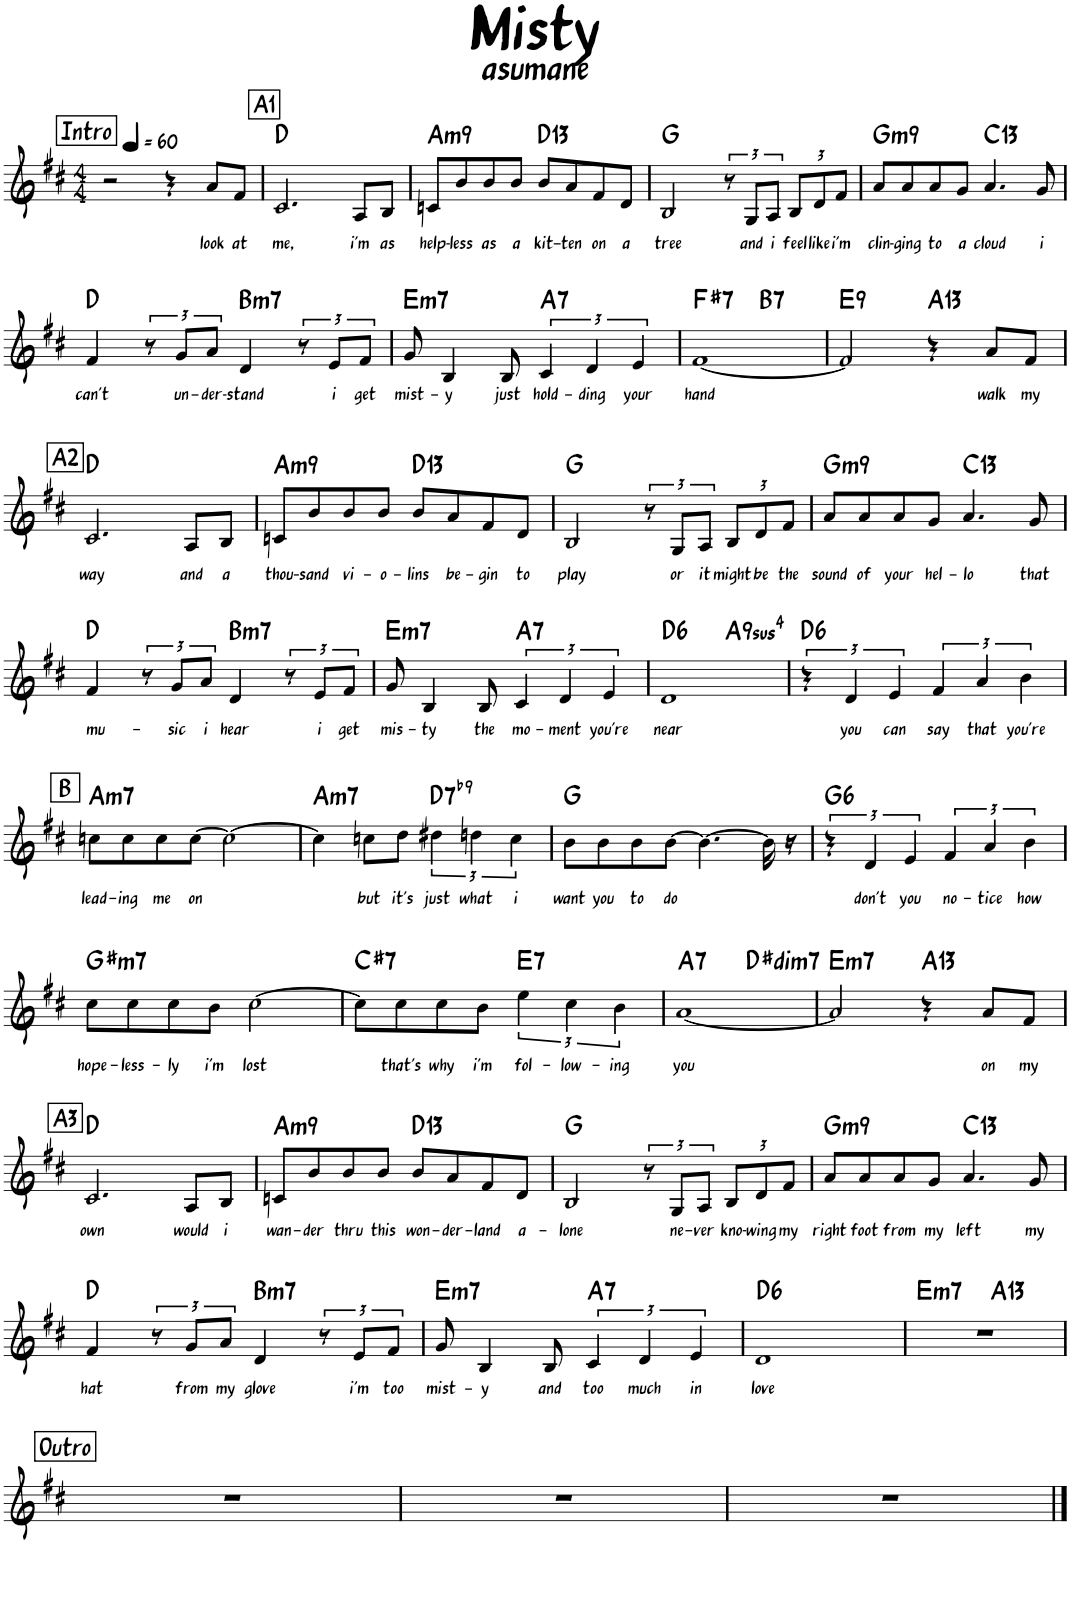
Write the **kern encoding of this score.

**kern	**kern	**harte	**kern	**text	**harte	**kern	**text	**harte
*part4	*part3	*part3	*part2	*part2	*part2	*part1	*part1	*part1
*staff4	*staff3	*	*staff2	*staff2	*	*staff1	*staff1	*
*I"Electric Bass	*I"Electric Bass	*	*I"Piano	*	*	*I"Bb Trumpet	*	*
*I'El. B.	*I'El. B.	*	*I'Pno.	*	*	*I'Bb Tpt.	*	*
*stria4	*stria5	*	*stria5	*	*	*	*	*
*	*clefF4	*	*clefG2	*	*	*clefG2	*	*
*Trd7c12	*Trd7c12	*	*	*	*	*Trd1c2	*	*
*k[]	*k[]	*	*k[]	*	*	*k[f#c#]	*	*
*M4/4	*M4/4	*	*M4/4	*	*	*M4/4	*	*
*MM60	*MM60	*	*MM60	*	*	*MM60	*	*
!!LO:REH:place=s1:a:B:rj:fs=14:t=Intro
=1	=1	=1	=1	=1	=1	=1	=1	=1
2D	2D	.	2r	.	.	2r	.	.
2GG	2GG	.	4r	.	.	4r	.	.
!	!	!	!	!	!	!	!LO:LY:b	!
.	.	.	8g/L	look	.	8a/L	look	.
!	!	!	!	!	!	!	!LO:LY:b	!
.	.	.	8e/J	at	.	8f#/J	at	.
!!LO:REH:place=s1:a:B:rj:fs=14:t=A1
=2	=2	=2	=2	=2	=2	=2	=2	=2
!	!	!	!	!	!	!	!LO:LY:b	!
2C	2C	C:maj	2.B	me,	C:maj	2.c#/	me,	D:maj
2GG	2GG	.	.	.	.	.	.	.
!	!	!	!	!	!	!	!LO:LY:b	!
.	.	.	8G/L	i'm	.	8A/L	i'm	.
!	!	!	!	!	!	!	!LO:LY:b	!
.	.	.	8A/J	as	.	8B/J	as	.
=3	=3	=3	=3	=3	=3	=3	=3	=3
!	!	!LO:H:kt=m9	!	!	!LO:H:kt=m9	!	!LO:LY:b	!LO:H:kt=m9
2GG	2GG	G:min9	8B-X/L	help-	G:min9	8cn/L	help-	A:min9
!	!	!	!	!	!	!	!LO:LY:b	!
.	.	.	8a/J	-less	.	8b/	-less	.
!	!	!	!	!	!	!	!LO:LY:b	!
.	.	.	8a/L	as	.	8b/	as	.
!	!	!	!	!	!	!	!LO:LY:b	!
.	.	.	8a/J	a	.	8b/J	a	.
!	!	!LO:H:kt=13	!	!	!LO:H:kt=13	!	!LO:LY:b	!LO:H:kt=13
2C	2C	C:9(11,13)	8a/L	kit-	C:9(11,13)	8b/L	kit-	D:9(11,13)
!	!	!	!	!	!	!	!LO:LY:b	!
.	.	.	8g/J	-ten	.	8a/	-ten	.
!	!	!	!	!	!	!	!LO:LY:b	!
.	.	.	8e/L	on	.	8f#/	on	.
!	!	!	!	!	!	!	!LO:LY:b	!
.	.	.	8c/J	a	.	8d/J	a	.
=4	=4	=4	=4	=4	=4	=4	=4	=4
!	!	!	!	!	!	!	!LO:LY:b	!
2FF	2FF	F:maj	2A	tree	F:maj	2B/	tree	G:maj
*	*	*	*Xbrackettup	*	*	*	*	*
2C	2C	.	12r	.	.	12r	.	.
!	!	!	!	!	!	!	!LO:LY:b	!
.	.	.	12F/L	and	.	12G/L	and	.
!	!	!	!	!	!	!	!LO:LY:b	!
.	.	.	12G/J	i	.	12A/J	i	.
*	*	*	*	*	*	*Xbrackettup	*	*
!	!	!	!	!	!	!	!LO:LY:b	!
.	.	.	12A/L	feel	.	12B/L	feel	.
!	!	!	!	!	!	!	!LO:LY:b	!
.	.	.	12c/	like	.	12d/	like	.
!	!	!	!	!	!	!	!LO:LY:b	!
.	.	.	12e/J	i'm	.	12f#/J	i'm	.
=5	=5	=5	=5	=5	=5	=5	=5	=5
!	!	!LO:H:kt=m9	!	!	!LO:H:kt=m9	!	!LO:LY:b	!LO:H:kt=m9
2FF	2FF	F:min9	8g/L	clin-	F:min9	8a/L	clin-	G:min9
!	!	!	!	!	!	!	!LO:LY:b	!
.	.	.	8g/J	-ging	.	8a/	-ging	.
!	!	!	!	!	!	!	!LO:LY:b	!
.	.	.	8g/L	to	.	8a/	to	.
!	!	!	!	!	!	!	!LO:LY:b	!
.	.	.	8f/J	a	.	8g/J	a	.
!	!	!LO:H:kt=13	!	!	!LO:H:kt=13	!	!LO:LY:b	!LO:H:kt=13
2BB-X	2BB-X	Bb:9(11,13)	4.g	cloud	Bb:9(11,13)	4.a/	cloud	C:9(11,13)
!	!	!	!	!	!	!	!LO:LY:b	!
.	.	.	8f	i	.	8g/	i	.
!!LO:LB:g=z
=6	=6	=6	=6	=6	=6	=6	=6	=6
!	!	!	!	!	!	!	!LO:LY:b	!
2C	2C	C:maj	4e	can't	C:maj	4f#/	can't	D:maj
*	*	*	*	*	*	*brackettup	*	*
.	.	.	12r	.	.	12r	.	.
!	!	!	!	!	!	!	!LO:LY:b	!
.	.	.	12f/L	un-	.	12g/L	un-	.
!	!	!	!	!	!	!	!LO:LY:b	!
.	.	.	12g/J	-der-	.	12a/J	-der-	.
!	!	!LO:H:kt=m7	!	!	!LO:H:kt=m7	!	!LO:LY:b	!LO:H:kt=m7
2AA	2AA	A:min7	4c	-stand	A:min7	4d/	-stand	B:min7
.	.	.	12r	.	.	12r	.	.
!	!	!	!	!	!	!	!LO:LY:b	!
.	.	.	12d/L	i	.	12e/L	i	.
!	!	!	!	!	!	!	!LO:LY:b	!
.	.	.	12e/J	get	.	12f#/J	get	.
=7	=7	=7	=7	=7	=7	=7	=7	=7
!	!	!LO:H:kt=m7	!	!	!LO:H:kt=m7	!	!LO:LY:b	!LO:H:kt=m7
2D	2D	D:min7	8f	mist-	D:min7	8g/	mist-	E:min7
!	!	!	!	!	!	!	!LO:LY:b	!
.	.	.	4A	-y	.	4B/	-y	.
!	!	!	!	!	!	!	!LO:LY:b	!
.	.	.	8A	just	.	8B/	just	.
!	!	!LO:H:kt=7	!	!	!LO:H:kt=7	!	!LO:LY:b	!LO:H:kt=7
2GG	2GG	G:7	6B	hold-	G:7	6c#/	hold-	A:7
!	!	!	!	!	!	!	!LO:LY:b	!
.	.	.	6c	-ding	.	6d/	-ding	.
!	!	!	!	!	!	!	!LO:LY:b	!
.	.	.	6d	your	.	6e/	your	.
=8	=8	=8	=8	=8	=8	=8	=8	=8
!	!	!LO:H:kt=7	!	!	!LO:H:kt=7	!	!LO:LY:b	!LO:H:kt=7
*	*	*	*^	*	*	*^	*	*
2EE	2EE	E:7	[1e	2ryy	hand	E:7	[1f#	2ryy	hand	F#:7
!	!	!LO:H:kt=7	!	!	!	!LO:H:kt=7	!	!	!	!LO:H:kt=7
2AA	2AA	A:7	.	2ryy	.	A:7	.	2ryy	.	B:7
=9	=9	=9	=9	=9	=9	=9	=9	=9	=9	=9
!	!	!LO:H:kt=9	!	!	!	!LO:H:kt=9	!	!	!	!LO:H:kt=9
*	*	*	*v	*v	*	*	*	*	*	*
*	*	*	*	*	*	*v	*v	*	*
2D	2D	D:9	2e]	.	D:9	2f#/]	.	E:9
!	!	!LO:H:kt=13	!	!	!LO:H:kt=13	!	!	!LO:H:kt=13
2GG	2GG	G:9(11,13)	4r	.	G:9(11,13)	4r	.	A:9(11,13)
!	!	!	!	!	!	!	!LO:LY:b	!
.	.	.	8g/L	walk	.	8a/L	walk	.
!	!	!	!	!	!	!	!LO:LY:b	!
.	.	.	8e/J	my	.	8f#/J	my	.
!!LO:LB:g=z
!!LO:REH:place=s1:a:B:rj:fs=14:t=A2
=10	=10	=10	=10	=10	=10	=10	=10	=10
!	!	!	!	!	!	!	!LO:LY:b	!
2C	2C	C:maj	2.B	way	C:maj	2.c#/	way	D:maj
2GG	2GG	.	.	.	.	.	.	.
!	!	!	!	!	!	!	!LO:LY:b	!
.	.	.	8G/L	and	.	8A/L	and	.
!	!	!	!	!	!	!	!LO:LY:b	!
.	.	.	8A/J	a	.	8B/J	a	.
=11	=11	=11	=11	=11	=11	=11	=11	=11
!	!	!LO:H:kt=m9	!	!	!LO:H:kt=m9	!	!LO:LY:b	!LO:H:kt=m9
2GG	2GG	G:min9	8B-X/L	thou-	G:min9	8cn/L	thou-	A:min9
!	!	!	!	!	!	!	!LO:LY:b	!
.	.	.	8a/J	-sand	.	8b/	-sand	.
!	!	!	!	!	!	!	!LO:LY:b	!
.	.	.	8a/L	vi-	.	8b/	vi-	.
!	!	!	!	!	!	!	!LO:LY:b	!
.	.	.	8a/J	-o-	.	8b/J	-o-	.
!	!	!LO:H:kt=13	!	!	!LO:H:kt=13	!	!LO:LY:b	!LO:H:kt=13
2C	2C	C:9(11,13)	8a/L	-lins	C:9(11,13)	8b/L	-lins	D:9(11,13)
!	!	!	!	!	!	!	!LO:LY:b	!
.	.	.	8g/J	be-	.	8a/	be-	.
!	!	!	!	!	!	!	!LO:LY:b	!
.	.	.	8e/L	-gin	.	8f#/	-gin	.
!	!	!	!	!	!	!	!LO:LY:b	!
.	.	.	8c/J	to	.	8d/J	to	.
=12	=12	=12	=12	=12	=12	=12	=12	=12
!	!	!	!	!	!	!	!LO:LY:b	!
2FF	2FF	F:maj	2A	play	F:maj	2B/	play	G:maj
2C	2C	.	12r	.	.	12r	.	.
!	!	!	!	!	!	!	!LO:LY:b	!
.	.	.	12F/L	or	.	12G/L	or	.
!	!	!	!	!	!	!	!LO:LY:b	!
.	.	.	12G/J	it	.	12A/J	it	.
*	*	*	*	*	*	*Xbrackettup	*	*
!	!	!	!	!	!	!	!LO:LY:b	!
.	.	.	12A/L	might	.	12B/L	might	.
!	!	!	!	!	!	!	!LO:LY:b	!
.	.	.	12c/	be	.	12d/	be	.
!	!	!	!	!	!	!	!LO:LY:b	!
.	.	.	12e/J	the	.	12f#/J	the	.
=13	=13	=13	=13	=13	=13	=13	=13	=13
!	!	!LO:H:kt=m9	!	!	!LO:H:kt=m9	!	!LO:LY:b	!LO:H:kt=m9
2FF	2FF	F:min9	8g/L	sound	F:min9	8a/L	sound	G:min9
!	!	!	!	!	!	!	!LO:LY:b	!
.	.	.	8g/J	of	.	8a/	of	.
!	!	!	!	!	!	!	!LO:LY:b	!
.	.	.	8g/L	your	.	8a/	your	.
!	!	!	!	!	!	!	!LO:LY:b	!
.	.	.	8f/J	hel-	.	8g/J	hel-	.
!	!	!LO:H:kt=13	!	!	!LO:H:kt=13	!	!LO:LY:b	!LO:H:kt=13
2BB-X	2BB-X	Bb:9(11,13)	4.g	-lo	Bb:9(11,13)	4.a/	-lo	C:9(11,13)
!	!	!	!	!	!	!	!LO:LY:b	!
.	.	.	8f	that	.	8g/	that	.
!!LO:LB:g=z
=14	=14	=14	=14	=14	=14	=14	=14	=14
!	!	!	!	!	!	!	!LO:LY:b	!
2C	2C	C:maj	4e	mu-	C:maj	4f#/	mu-	D:maj
*	*	*	*	*	*	*brackettup	*	*
.	.	.	12r	.	.	12r	.	.
!	!	!	!	!	!	!	!LO:LY:b	!
.	.	.	12f/L	-sic	.	12g/L	-sic	.
!	!	!	!	!	!	!	!LO:LY:b	!
.	.	.	12g/J	i	.	12a/J	i	.
!	!	!LO:H:kt=m7	!	!	!LO:H:kt=m7	!	!LO:LY:b	!LO:H:kt=m7
2AA	2AA	A:min7	4c	hear	A:min7	4d/	hear	B:min7
.	.	.	12r	.	.	12r	.	.
!	!	!	!	!	!	!	!LO:LY:b	!
.	.	.	12d/L	i	.	12e/L	i	.
!	!	!	!	!	!	!	!LO:LY:b	!
.	.	.	12e/J	get	.	12f#/J	get	.
=15	=15	=15	=15	=15	=15	=15	=15	=15
!	!	!LO:H:kt=m7	!	!	!LO:H:kt=m7	!	!LO:LY:b	!LO:H:kt=m7
2D	2D	D:min7	8f	mis-	D:min7	8g/	mis-	E:min7
!	!	!	!	!	!	!	!LO:LY:b	!
.	.	.	4A	-ty	.	4B/	-ty	.
!	!	!	!	!	!	!	!LO:LY:b	!
.	.	.	8A	the	.	8B/	the	.
!	!	!LO:H:kt=7	!	!	!LO:H:kt=7	!	!LO:LY:b	!LO:H:kt=7
2GG	2GG	G:7	6B	mo-	G:7	6c#/	mo-	A:7
!	!	!	!	!	!	!	!LO:LY:b	!
.	.	.	6c	-ment	.	6d/	-ment	.
!	!	!	!	!	!	!	!LO:LY:b	!
.	.	.	6d	you're	.	6e/	you're	.
=16	=16	=16	=16	=16	=16	=16	=16	=16
!	!	!LO:H:kt=6	!	!	!LO:H:kt=6	!	!LO:LY:b	!LO:H:kt=6
*	*	*	*^	*	*	*^	*	*
2C	2C	C:maj6	1c	2ryy	near	C:maj6	1d	2ryy	near	D:maj6
!	!	!LO:H:kt=94	!	!	!	!LO:H:kt=94	!	!	!	!LO:H:kt=94
2GG	2GG	G:sus4(7,9)	.	2ryy	.	G:sus4(7,9)	.	2ryy	.	A:sus4(7,9)
=17	=17	=17	=17	=17	=17	=17	=17	=17	=17	=17
!	!	!LO:H:kt=6	!	!	!	!LO:H:kt=6	!	!	!	!LO:H:kt=6
*	*	*	*v	*v	*	*	*	*	*	*
*	*	*	*	*	*	*v	*v	*	*
2C	2C	C:maj6	6r	.	C:maj6	6r	.	D:maj6
!	!	!	!	!	!	!	!LO:LY:b	!
.	.	.	6c	you	.	6d/	you	.
!	!	!	!	!	!	!	!LO:LY:b	!
.	.	.	6d	can	.	6e/	can	.
!	!	!	!	!	!	!	!LO:LY:b	!
2GG	2GG	.	6e	say	.	6f#/	say	.
!	!	!	!	!	!	!	!LO:LY:b	!
.	.	.	6g	that	.	6a/	that	.
!	!	!	!	!	!	!	!LO:LY:b	!
.	.	.	6a	you're	.	6b\	you're	.
!!LO:LB:g=z
!!LO:REH:place=s1:a:B:rj:fs=14:t=B
=18	=18	=18	=18	=18	=18	=18	=18	=18
!	!	!LO:H:kt=m7	!	!	!LO:H:kt=m7	!	!LO:LY:b	!LO:H:kt=m7
4GG	4GG	G:min7	8b-X\L	lead-	G:min7	8ccn\L	lead-	A:min7
!	!	!	!	!	!	!	!LO:LY:b	!
.	.	.	8b-\J	-ing	.	8cc\	-ing	.
!	!	!	!	!	!	!	!LO:LY:b	!
4GG	4GG	.	8b-\L	me	.	8cc\	me	.
!	!	!	!	!	!	!	!LO:LY:b	!
.	.	.	[8b-\J	on	.	[8cc\J	on	.
4D	4D	.	2b-_	.	.	2cc\_	.	.
4D	4D	.	.	.	.	.	.	.
=19	=19	=19	=19	=19	=19	=19	=19	=19
!	!	!LO:H:kt=m7	!	!	!LO:H:kt=m7	!	!	!LO:H:kt=m7
4GG	4GG	G:min7	4b-]	.	G:min7	4cc\]	.	A:min7
!	!	!	!	!	!	!	!LO:LY:b	!
4GG	4GG	.	8b-X\L	but	.	8ccn\L	but	.
!	!	!	!	!	!	!	!LO:LY:b	!
.	.	.	8cc\J	it's	.	8dd\J	it's	.
!	!	!LO:H:kt=7	!	!	!LO:H:kt=7	!	!LO:LY:b	!LO:H:kt=7
4C	4C	C:7(b9)	6cc#X	just	C:7(b9)	6dd#X\	just	D:7(b9)
!	!	!	!	!	!	!	!LO:LY:b	!
.	.	.	6ccn	what	.	6ddn\	what	.
4GG	4GG	.	.	.	.	.	.	.
!	!	!	!	!	!	!	!LO:LY:b	!
.	.	.	6b-	i	.	6cc\	i	.
=20	=20	=20	=20	=20	=20	=20	=20	=20
!	!	!	!	!	!	!	!LO:LY:b	!
4FF	4FF	F:maj	8a/L	want	F:maj	8b\L	want	G:maj
!	!	!	!	!	!	!	!LO:LY:b	!
.	.	.	8a/J	you	.	8b\	you	.
!	!	!	!	!	!	!	!LO:LY:b	!
4FF	4FF	.	8a/L	to	.	8b\	to	.
!	!	!	!	!	!	!	!LO:LY:b	!
.	.	.	[8a/J	do	.	[8b\J	do	.
4C	4C	.	4.a_	.	.	4.b\_	.	.
4C	4C	.	.	.	.	.	.	.
.	.	.	16a]	.	.	16b\]	.	.
.	.	.	16r	.	.	16r	.	.
=21	=21	=21	=21	=21	=21	=21	=21	=21
!	!	!LO:H:kt=6	!	!	!LO:H:kt=6	!	!	!LO:H:kt=6
4FF	4FF	F:maj6	6r	.	F:maj6	6r	.	G:maj6
!	!	!	!	!	!	!	!LO:LY:b	!
.	.	.	6c	don't	.	6d/	don't	.
4FF	4FF	.	.	.	.	.	.	.
!	!	!	!	!	!	!	!LO:LY:b	!
.	.	.	6d	you	.	6e/	you	.
!	!	!	!	!	!	!	!LO:LY:b	!
4AA	4AA	.	6e	no-	.	6f#/	no-	.
!	!	!	!	!	!	!	!LO:LY:b	!
.	.	.	6g	-tice	.	6a/	-tice	.
4C	4C	.	.	.	.	.	.	.
!	!	!	!	!	!	!	!LO:LY:b	!
.	.	.	6a	how	.	6b\	how	.
!!LO:LB:g=z
=22	=22	=22	=22	=22	=22	=22	=22	=22
!	!	!LO:H:kt=m7	!	!	!LO:H:kt=m7	!	!LO:LY:b	!LO:H:kt=m7
4FF#X	4FF#X	F#:min7	8b\L	hope-	F#:min7	8cc#\L	hope-	G#:min7
!	!	!	!	!	!	!	!LO:LY:b	!
.	.	.	8b\J	-less-	.	8cc#\	-less-	.
!	!	!	!	!	!	!	!LO:LY:b	!
4FF#	4FF#	.	8b/L	-ly	.	8cc#\	-ly	.
!	!	!	!	!	!	!	!LO:LY:b	!
.	.	.	8a/J	i'm	.	8b\J	i'm	.
!	!	!	!	!	!	!	!LO:LY:b	!
4C#X	4C#X	.	[2b	lost	.	[2cc#\	lost	.
4C#X	4C#	.	.	.	.	.	.	.
=23	=23	=23	=23	=23	=23	=23	=23	=23
!	!	!LO:H:kt=7	!	!	!LO:H:kt=7	!	!	!LO:H:kt=7
4BB	4BB	B:7	8b\L]	.	B:7	8cc#\L]	.	C#:7
!	!	!	!	!	!	!	!LO:LY:b	!
.	.	.	8b\J	that's	.	8cc#\	that's	.
!	!	!	!	!	!	!	!LO:LY:b	!
4BB	4BB	.	8b/L	why	.	8cc#\	why	.
!	!	!	!	!	!	!	!LO:LY:b	!
.	.	.	8a/J	i'm	.	8b\J	i'm	.
!	!	!LO:H:kt=7	!	!	!LO:H:kt=7	!	!LO:LY:b	!LO:H:kt=7
4D	4D	D:7	6dd	fol-	D:7	6ee\	fol-	E:7
!	!	!	!	!	!	!	!LO:LY:b	!
.	.	.	6b	-low-	.	6cc#\	-low-	.
4AA	4AA	.	.	.	.	.	.	.
!	!	!	!	!	!	!	!LO:LY:b	!
.	.	.	6a	-ing	.	6b\	-ing	.
=24	=24	=24	=24	=24	=24	=24	=24	=24
!	!	!LO:H:kt=7	!	!	!LO:H:kt=7	!	!LO:LY:b	!LO:H:kt=7
*	*	*	*^	*	*	*^	*	*
4GG	4GG	G:7	[1g	2ryy	you	G:7	[1a	2ryy	you	A:7
4GG	4GG	.	.	.	.	.	.	.	.	.
!	!	!LO:H:kt=dim7	!	!	!	!LO:H:kt=dim7	!	!	!	!LO:H:kt=dim7
4C#X	4C#X	C#:dim7	.	2ryy	.	C#:dim7	.	2ryy	.	D#:dim7
4GG	4GG	.	.	.	.	.	.	.	.	.
=25	=25	=25	=25	=25	=25	=25	=25	=25	=25	=25
!	!	!LO:H:kt=m7	!	!	!	!LO:H:kt=m7	!	!	!	!LO:H:kt=m7
*	*	*	*v	*v	*	*	*	*	*	*
*	*	*	*	*	*	*v	*v	*	*
4D	4D	D:min7	2g]	.	D:min7	2a/]	.	E:min7
4D	4D	.	.	.	.	.	.	.
!	!	!LO:H:kt=13	!	!	!LO:H:kt=13	!	!	!LO:H:kt=13
4GG	4GG	G:9(11,13)	4r	.	G:9(11,13)	4r	.	A:9(11,13)
!	!	!	!	!	!	!	!LO:LY:b	!
4D	4D	.	8g/L	on	.	8a/L	on	.
!	!	!	!	!	!	!	!LO:LY:b	!
.	.	.	8e/J	my	.	8f#/J	my	.
!!LO:LB:g=z
!!LO:REH:place=s1:a:B:rj:fs=14:t=A3
=26	=26	=26	=26	=26	=26	=26	=26	=26
!	!	!	!	!	!	!	!LO:LY:b	!
4C	4C	C:maj	2.B	own	C:maj	2.c#/	own	D:maj
4EE	4EE	.	.	.	.	.	.	.
4GG	4GG	.	.	.	.	.	.	.
!	!	!	!	!	!	!	!LO:LY:b	!
4AA	4AA	.	8G/L	would	.	8A/L	would	.
!	!	!	!	!	!	!	!LO:LY:b	!
.	.	.	8A/J	i	.	8B/J	i	.
=27	=27	=27	=27	=27	=27	=27	=27	=27
!	!	!LO:H:kt=m9	!	!	!LO:H:kt=m9	!	!LO:LY:b	!LO:H:kt=m9
4GG	4GG	G:min9	8B-X/L	wan-	G:min9	8cn/L	wan-	A:min9
!	!	!	!	!	!	!	!LO:LY:b	!
.	.	.	8a/J	-der	.	8b/	-der	.
!	!	!	!	!	!	!	!LO:LY:b	!
4D	4D	.	8a/L	thru	.	8b/	thru	.
!	!	!	!	!	!	!	!LO:LY:b	!
.	.	.	8a/J	this	.	8b/J	this	.
!	!	!LO:H:kt=13	!	!	!LO:H:kt=13	!	!LO:LY:b	!LO:H:kt=13
4C	4C	C:9(11,13)	8a/L	won-	C:9(11,13)	8b/L	won-	D:9(11,13)
!	!	!	!	!	!	!	!LO:LY:b	!
.	.	.	8g/J	-der-	.	8a/	-der-	.
!	!	!	!	!	!	!	!LO:LY:b	!
4EE	4EE	.	8e/L	-land	.	8f#/	-land	.
!	!	!	!	!	!	!	!LO:LY:b	!
.	.	.	8c/J	a-	.	8d/J	a-	.
=28	=28	=28	=28	=28	=28	=28	=28	=28
!	!	!	!	!	!	!	!LO:LY:b	!
4FF	4FF	F:maj	2A	-lone	F:maj	2B/	-lone	G:maj
4AA	4AA	.	.	.	.	.	.	.
4C	4C	.	12r	.	.	12r	.	.
!	!	!	!	!	!	!	!LO:LY:b	!
.	.	.	12F/L	ne-	.	12G/L	ne-	.
!	!	!	!	!	!	!	!LO:LY:b	!
.	.	.	12G/J	-ver	.	12A/J	-ver	.
*	*	*	*	*	*	*Xbrackettup	*	*
!	!	!	!	!	!	!	!LO:LY:b	!
4D	4D	.	12A/L	kno-	.	12B/L	kno-	.
!	!	!	!	!	!	!	!LO:LY:b	!
.	.	.	12c/	-wing	.	12d/	-wing	.
!	!	!	!	!	!	!	!LO:LY:b	!
.	.	.	12e/J	my	.	12f#/J	my	.
=29	=29	=29	=29	=29	=29	=29	=29	=29
!	!	!LO:H:kt=m9	!	!	!LO:H:kt=m9	!	!LO:LY:b	!LO:H:kt=m9
4F	4F	F:min9	8g/L	right	F:min9	8a/L	right	G:min9
!	!	!	!	!	!	!	!LO:LY:b	!
.	.	.	8g/J	foot	.	8a/	foot	.
!	!	!	!	!	!	!	!LO:LY:b	!
4C	4C	.	8g/L	from	.	8a/	from	.
!	!	!	!	!	!	!	!LO:LY:b	!
.	.	.	8f/J	my	.	8g/J	my	.
!	!	!LO:H:kt=13	!	!	!LO:H:kt=13	!	!LO:LY:b	!LO:H:kt=13
4BB-X	4BB-X	Bb:9(11,13)	4.g	left	Bb:9(11,13)	4.a/	left	C:9(11,13)
4D	4D	.	.	.	.	.	.	.
!	!	!	!	!	!	!	!LO:LY:b	!
.	.	.	8f	my	.	8g/	my	.
!!LO:LB:g=z
=30	=30	=30	=30	=30	=30	=30	=30	=30
!	!	!	!	!	!	!	!LO:LY:b	!
4C	4C	C:maj	4e	hat	C:maj	4f#/	hat	D:maj
*	*	*	*	*	*	*brackettup	*	*
4EE	4EE	.	12r	.	.	12r	.	.
!	!	!	!	!	!	!	!LO:LY:b	!
.	.	.	12f/L	from	.	12g/L	from	.
!	!	!	!	!	!	!	!LO:LY:b	!
.	.	.	12g/J	my	.	12a/J	my	.
!	!	!LO:H:kt=m7	!	!	!LO:H:kt=m7	!	!LO:LY:b	!LO:H:kt=m7
4AA	4AA	A:min7	4c	glove	A:min7	4d/	glove	B:min7
4FF#X	4FF#X	.	12r	.	.	12r	.	.
!	!	!	!	!	!	!	!LO:LY:b	!
.	.	.	12d/L	i'm	.	12e/L	i'm	.
!	!	!	!	!	!	!	!LO:LY:b	!
.	.	.	12e/J	too	.	12f#/J	too	.
=31	=31	=31	=31	=31	=31	=31	=31	=31
!	!	!LO:H:kt=m7	!	!	!LO:H:kt=m7	!	!LO:LY:b	!LO:H:kt=m7
4D	4D	D:min7	8f	mist-	D:min7	8g/	mist-	E:min7
!	!	!	!	!	!	!	!LO:LY:b	!
.	.	.	4A	-y	.	4B/	-y	.
4BB	4BB	.	.	.	.	.	.	.
!	!	!	!	!	!	!	!LO:LY:b	!
.	.	.	8A	and	.	8B/	and	.
!	!	!LO:H:kt=7	!	!	!LO:H:kt=7	!	!LO:LY:b	!LO:H:kt=7
4GG	4GG	G:7	6B	too	G:7	6c#/	too	A:7
!	!	!	!	!	!	!	!LO:LY:b	!
.	.	.	6c	much	.	6d/	much	.
4BB	4BB	.	.	.	.	.	.	.
!	!	!	!	!	!	!	!LO:LY:b	!
.	.	.	6d	in	.	6e/	in	.
=32	=32	=32	=32	=32	=32	=32	=32	=32
!	!	!LO:H:kt=6	!	!	!LO:H:kt=6	!	!LO:LY:b	!LO:H:kt=6
4C	4C	C:maj6	1c	love	C:maj6	1d	love	D:maj6
4EE	4EE	.	.	.	.	.	.	.
4GG	4GG	.	.	.	.	.	.	.
4AA	4AA	.	.	.	.	.	.	.
=33	=33	=33	=33	=33	=33	=33	=33	=33
!	!	!LO:H:kt=m7	!	!	!LO:H:kt=m7	!	!	!LO:H:kt=m7
*	*	*	*^	*	*	*^	*	*
4D	4D	D:min7	1r	2ryy	.	D:min7	1r	2ryy	.	E:min7
4BB	4BB	.	.	.	.	.	.	.	.	.
!	!	!LO:H:kt=13	!	!	!	!LO:H:kt=13	!	!	!	!LO:H:kt=13
4GG	4GG	G:9(11,13)	.	2ryy	.	G:9(11,13)	.	2ryy	.	A:9(11,13)
4BB	4BB	.	.	.	.	.	.	.	.	.
*	*	*	*v	*v	*	*	*	*	*	*
*	*	*	*	*	*	*v	*v	*	*
!!LO:LB:g=z
!!LO:REH:place=s1:a:B:rj:fs=14:t=Outro
=34	=34	=34	=34	=34	=34	=34	=34	=34
2C	2C	.	1r	.	.	1r	.	.
4GG#X	4GG#X	.	.	.	.	.	.	.
4C#X	4C#X	.	.	.	.	.	.	.
=35	=35	=35	=35	=35	=35	=35	=35	=35
[1C	[1C	.	1r	.	.	1r	.	.
=36	=36	=36	=36	=36	=36	=36	=36	=36
2.C]	2.C]	.	1r	.	.	1r	.	.
4r	4r	.	.	.	.	.	.	.
==	==	==	==	==	==	==	==	==
*-	*-	*-	*-	*-	*-	*-	*-	*-
